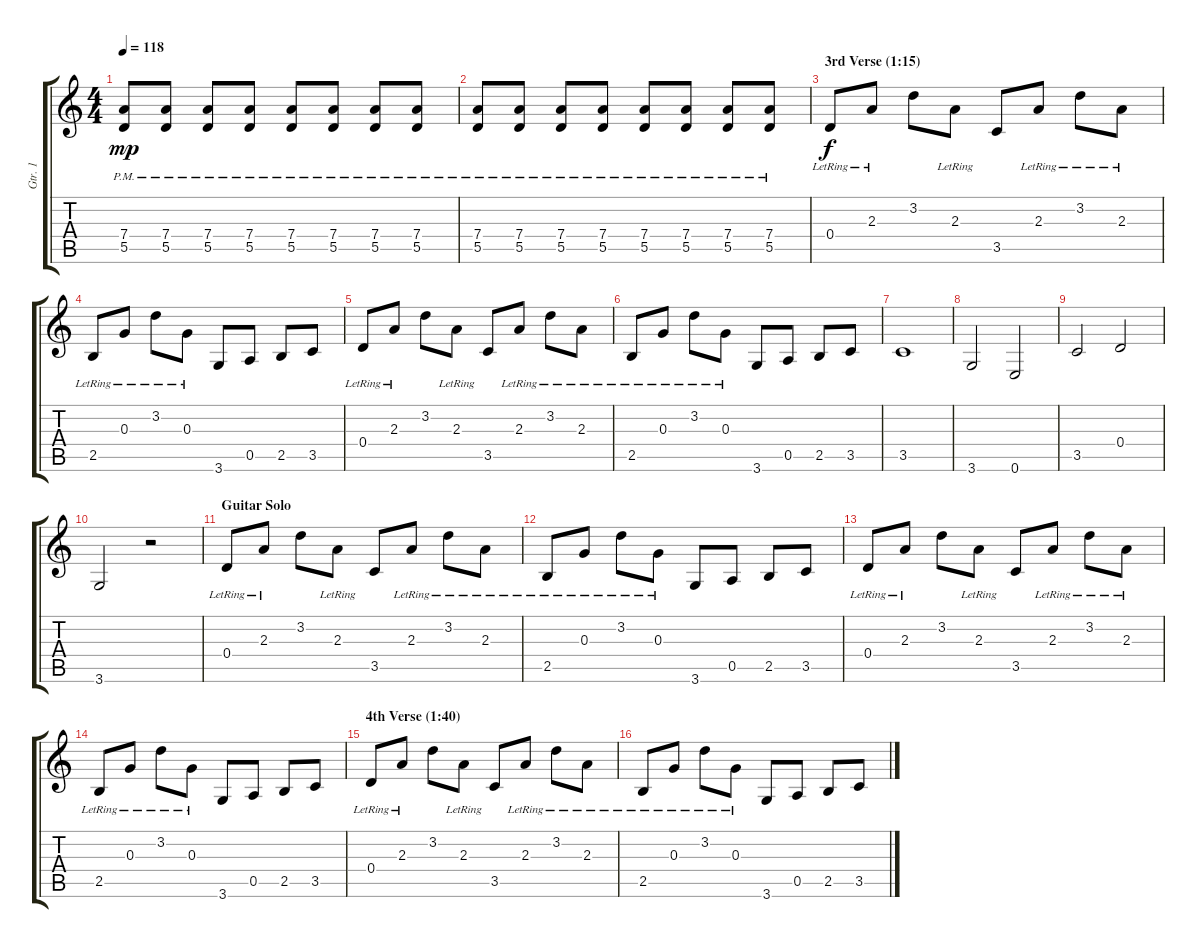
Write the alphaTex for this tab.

\track ("Gtr. 1" "Gtr. 1") {instrument electricguitarclean}
\staff {score tabs}
\tuning (E4 B3 G3 D3 A2 E2) {hide}
\ts (4 4)
\tempo 118
\clef g2
\ks c
(7.4{pm} 5.5{pm}).8{dy mp} (7.4{pm} 5.5{pm}).8 (7.4{pm} 5.5{pm}).8 (7.4{pm} 5.5{pm}).8 (7.4{pm} 5.5{pm}).8 (7.4{pm} 5.5{pm}).8 (7.4{pm} 5.5{pm}).8 (7.4{pm} 5.5{pm}).8 |
(7.4{pm} 5.5{pm}).8 (7.4{pm} 5.5{pm}).8 (7.4{pm} 5.5{pm}).8 (7.4{pm} 5.5{pm}).8 (7.4{pm} 5.5{pm}).8 (7.4{pm} 5.5{pm}).8 (7.4{pm} 5.5{pm}).8 (7.4{pm} 5.5{pm}).8 |
\section ("" "3rd Verse (1:15)")
0.4{lr}.8{dy f} 2.3{lr}.8 3.2.8 2.3{lr}.8 3.5.8 2.3{lr}.8 3.2{lr}.8 2.3{lr}.8 |
2.5{lr}.8 0.3{lr}.8 3.2{lr}.8 0.3{lr}.8 3.6.8 0.5.8 2.5.8 3.5.8 |
0.4{lr}.8 2.3{lr}.8 3.2.8 2.3{lr}.8 3.5.8 2.3{lr}.8 3.2{lr}.8 2.3{lr}.8 |
2.5{lr}.8 0.3{lr}.8 3.2{lr}.8 0.3{lr}.8 3.6.8 0.5.8 2.5.8 3.5.8 |
3.5.1 |
3.6.2 0.6.2 |
3.5.2 0.4.2 |
3.6.2 r.2 |
\section ("" "Guitar Solo ")
0.4{lr}.8 2.3{lr}.8 3.2.8 2.3{lr}.8 3.5.8 2.3{lr}.8 3.2{lr}.8 2.3{lr}.8 |
2.5{lr}.8 0.3{lr}.8 3.2{lr}.8 0.3{lr}.8 3.6.8 0.5.8 2.5.8 3.5.8 |
0.4{lr}.8 2.3{lr}.8 3.2.8 2.3{lr}.8 3.5.8 2.3{lr}.8 3.2{lr}.8 2.3{lr}.8 |
2.5{lr}.8 0.3{lr}.8 3.2{lr}.8 0.3{lr}.8 3.6.8 0.5.8 2.5.8 3.5.8 |
\section ("" "4th Verse (1:40)")
0.4{lr}.8 2.3{lr}.8 3.2.8 2.3{lr}.8 3.5.8 2.3{lr}.8 3.2{lr}.8 2.3{lr}.8 |
2.5{lr}.8 0.3{lr}.8 3.2{lr}.8 0.3{lr}.8 3.6.8 0.5.8 2.5.8 3.5.8
